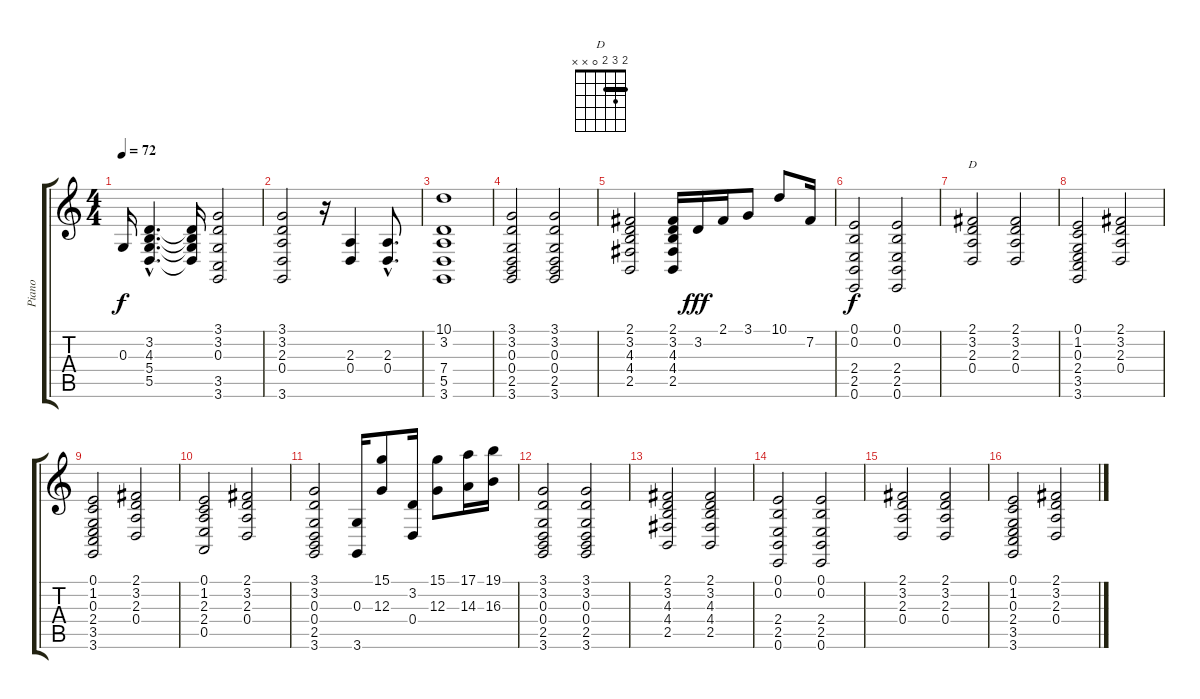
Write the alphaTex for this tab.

\track ("Piano" "Piano") {instrument brightacousticpiano}
\staff {score tabs}
\tuning (E4 B3 G3 D3 A2 E2) {hide}
\chord ("D" 2 3 2 0 x x) {barre 2}
\ts (4 4)
\tempo 72
\clef g2
\ks c
0.3.16{dy f} (3.2{hac} 4.3{hac} 5.4{hac} 5.5{hac}).4{d} (3.2{t} 4.3{t} 5.4{t} 5.5{t}).16 (3.1 3.2 0.3 3.5 3.6).2 |
(3.1 3.2 2.3 0.4 3.6).2 r.16 (2.3 0.4).4 (2.3{hac} 0.4{hac}).8{d} |
(10.1 3.2 7.4 5.5 3.6).1 |
(3.1 3.2 0.3 0.4 2.5 3.6).2 (3.1 3.2 0.3 0.4 2.5 3.6).2 |
(2.1 3.2 4.3 4.4 2.5).2 (2.1 3.2 4.3 4.4 2.5).16 3.2.16{dy fff} 2.1.16 3.1.8 10.1.8 7.2.16 |
(0.1 0.2 2.4 2.5 0.6).2{dy f} (0.1 0.2 2.4 2.5 0.6).2 |
(2.1 3.2 2.3 0.4).2{ch "D"} (2.1 3.2 2.3 0.4).2 |
(0.1 1.2 0.3 2.4 3.5 3.6).2 (2.1 3.2 2.3 0.4).2 |
(0.1 1.2 0.3 2.4 3.5 3.6).2 (2.1 3.2 2.3 0.4).2 |
(0.1 1.2 2.3 2.4 0.5).2 (2.1 3.2 2.3 0.4).2 |
(3.1 3.2 0.3 0.4 2.5 3.6).2 (0.3 3.6).16 (15.1 12.3).8 (3.2 0.4).16 (15.1 12.3).8 (17.1 14.3).16 (19.1 16.3).16 |
(3.1 3.2 0.3 0.4 2.5 3.6).2 (3.1 3.2 0.3 0.4 2.5 3.6).2 |
(2.1 3.2 4.3 4.4 2.5).2 (2.1 3.2 4.3 4.4 2.5).2 |
(0.1 0.2 2.4 2.5 0.6).2 (0.1 0.2 2.4 2.5 0.6).2 |
(2.1 3.2 2.3 0.4).2 (2.1 3.2 2.3 0.4).2 |
(0.1 1.2 0.3 2.4 3.5 3.6).2 (2.1 3.2 2.3 0.4).2
